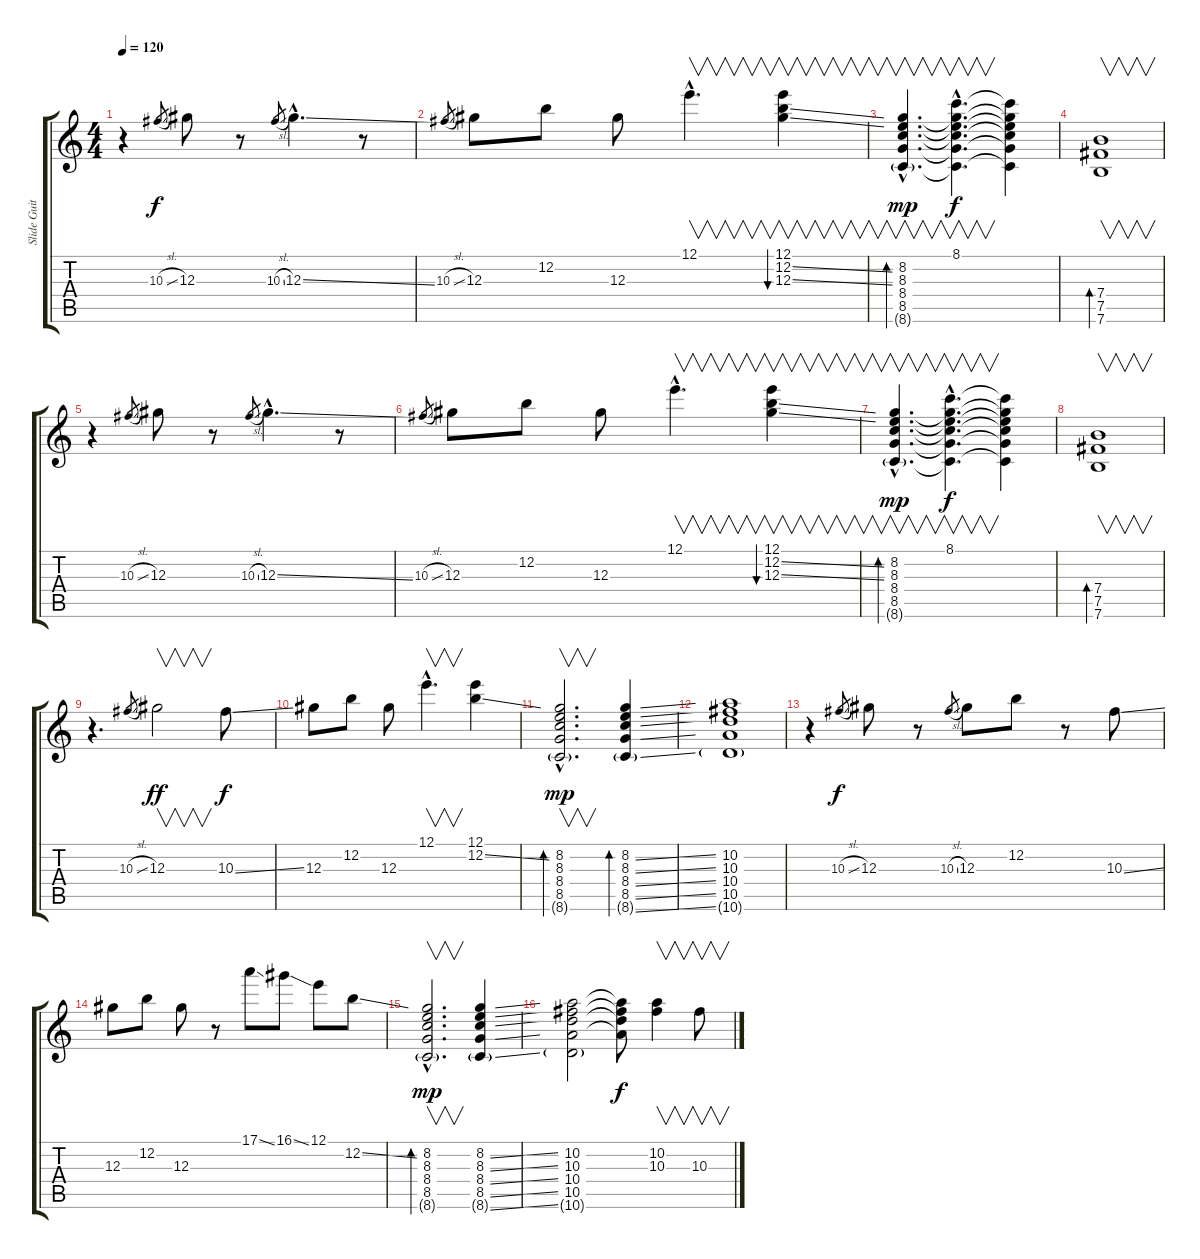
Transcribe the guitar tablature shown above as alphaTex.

\track ("Slide Guitare" "Slide Guit") {instrument electricguitarclean}
\staff {score tabs}
\tuning (E4 B3 Ab3 E3 B2 E2) {hide}
\ts (4 4)
\tempo 120
\clef g2
\ks c
r.4{dy f} 10.3{sl}.8{gr} 12.3.8 r.8 10.3{sl}.8{gr} 12.3{ss hac}.4{d} r.8 |
10.3{sl}.8{gr} 12.3.8 12.2.8 12.3.8 12.1{hac}.4{v d} (12.1 12.2{ss} 12.3{ss}).4{v bu 60} |
(8.2{hac} 8.3{hac} 8.4{hac} 8.5{hac} 8.6{g hac}).4{v d bd 60 dy mp} (8.1{hac} 8.2{hac t} 8.3{hac t} 8.4{hac t} 8.5{hac t} 8.6{hac t}).4{v d dy f} (8.1{t} 8.2{t} 8.3{t} 8.4{t} 8.5{t} 8.6{t}).4 |
(7.4 7.5 7.6).1{v bd 60} |
r.4 10.3{sl}.8{gr} 12.3.8 r.8 10.3{sl}.8{gr} 12.3{ss hac}.4{d} r.8 |
10.3{sl}.8{gr} 12.3.8 12.2.8 12.3.8 12.1{hac}.4{v d} (12.1 12.2{ss} 12.3{ss}).4{v bu 60} |
(8.2{hac} 8.3{hac} 8.4{hac} 8.5{hac} 8.6{g hac}).4{v d bd 60 dy mp} (8.1{hac} 8.2{hac t} 8.3{hac t} 8.4{hac t} 8.5{hac t} 8.6{hac t}).4{v d dy f} (8.1{t} 8.2{t} 8.3{t} 8.4{t} 8.5{t} 8.6{t}).4 |
(7.4 7.5 7.6).1{v bd 60} |
r.4{d} 10.3{sl}.8{gr} 12.3.2{v dy ff} 10.3{ss}.8{dy f} |
12.3.8 12.2.8 12.3.8 12.1{hac}.4{v d} (12.1 12.2{ss}).4 |
(8.2{hac} 8.3{hac} 8.4{hac} 8.5{hac} 8.6{g hac}).2{v d bd 60 dy mp} (8.2{ss} 8.3{ss} 8.4{ss} 8.5{ss} 8.6{ss g}).4{bd 60} |
(10.2 10.3 10.4 10.5 10.6{g}).1 |
r.4 10.3{sl}.8{gr dy f} 12.3.8 r.8 10.3{sl}.8{gr} 12.3.8 12.2.8 r.8 10.3{ss}.8 |
12.3.8 12.2.8 12.3.8 r.8 17.1{ss}.8 16.1{ss}.8 12.1.8 12.2{ss}.8 |
(8.2{hac} 8.3{hac} 8.4{hac} 8.5{hac} 8.6{g hac}).2{v d bd 60 dy mp} (8.2{ss} 8.3{ss} 8.4{ss} 8.5{ss} 8.6{ss g}).4 |
(10.2 10.3 10.4 10.5 10.6{g}).2 (10.2{t} 10.3{t} 10.4{t} 10.5{t}).8{dy f} (10.2 10.3).4{v} 10.3.8{v}
